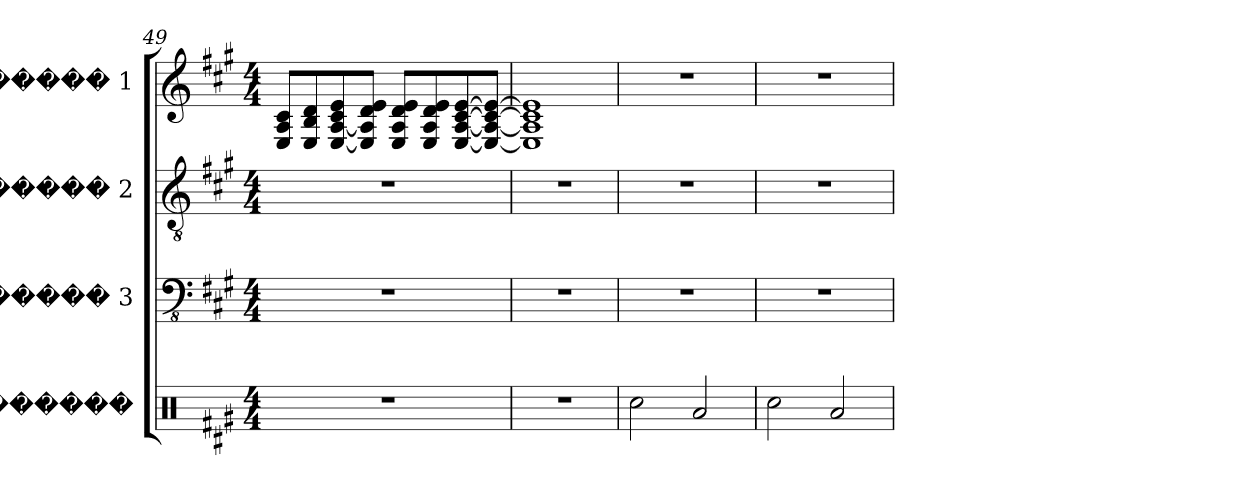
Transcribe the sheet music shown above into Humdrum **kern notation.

**kern	**kern	**kern	**kern
*part4	*part3	*part2	*part1
*staff4	*staff3	*staff2	*staff1
*I"�������	*I"������� 3	*I"������� 2	*I"������� 1
!!LO:PB:g=z
*clefX	*clefFv4	*clefGv2	*clefG2
*k[f#c#g#]	*k[f#c#g#]	*k[f#c#g#]	*k[f#c#g#]
*M4/4	*M4/4	*M4/4	*M4/4
*MM25	*MM25	*MM25	*MM25
=49	=49	=49	=49
1r	1r	1r	8E/ 8A/ 8c#/L
.	.	.	8E/ 8B/ 8d/
.	.	.	[8E/ [8A/ 8c#/ 8e/
.	.	.	8E/] 8A/] 8d/ 8e/J
.	.	.	8E/ 8A/ 8d/ 8e/L
.	.	.	8E/ 8A/ 8d/ 8e/
.	.	.	[8E/ [8A/ [8c#/ [8e/
.	.	.	8E/_ 8A/_ 8c#/_ 8e/_J
=50	=50	=50	=50
*	*	*	*MM230
1r	1r	1r	1E] 1A] 1c#] 1e]
=51	=51	=51	=51
2Rcc\	1r	1r	1r
2Ra/	.	.	.
=52	=52	=52	=52
2Rcc\	1r	1r	1r
2Ra/	.	.	.
=	=	=	=
*-	*-	*-	*-
